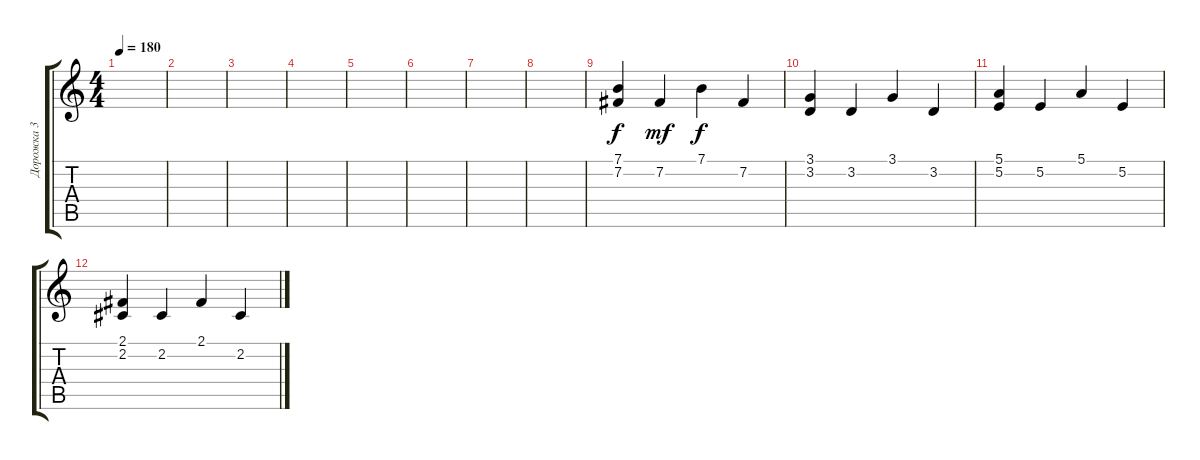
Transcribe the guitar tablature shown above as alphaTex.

\track ("Дорожка 3" "Дорожка 3") {instrument brightacousticpiano}
\staff {score tabs}
\tuning (E4 B3 G3 D3 A2 E2) {hide}
\ts (4 4)
\tempo 180
\clef g2
\ks c
|
|
|
|
|
|
|
|
(7.1 7.2).4 7.2.4{dy mf} 7.1.4{dy f} 7.2.4 |
(3.1 3.2).4 3.2.4 3.1.4 3.2.4 |
(5.1 5.2).4 5.2.4 5.1.4 5.2.4 |
(2.1 2.2).4 2.2.4 2.1.4 2.2.4
